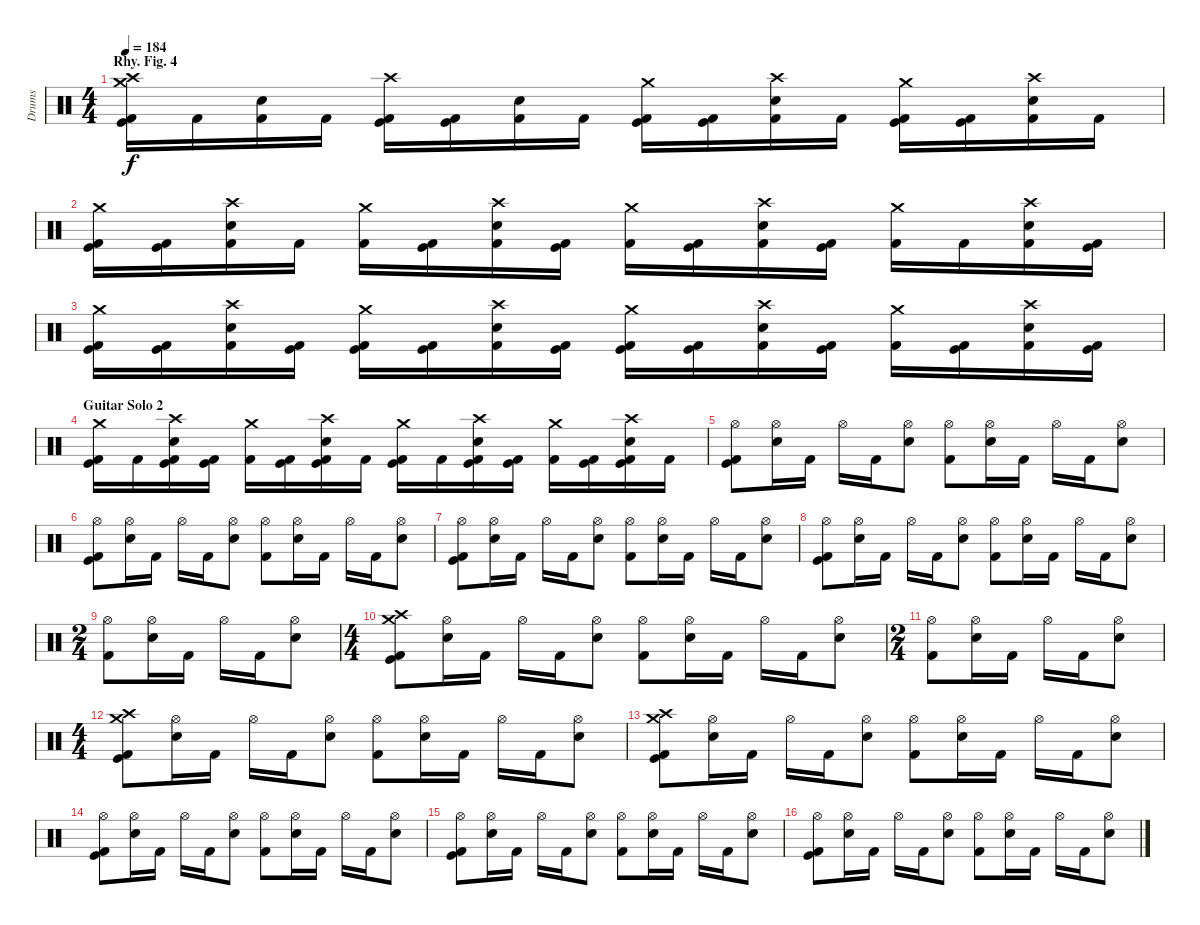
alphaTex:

\track ("Drums" "Drums") {instrument percussion}
\staff {score}
\articulation defaults
\ts (4 4)
\section ("" "Rhy. Fig. 4")
\tempo 184
\clef neutral
\ks c
("Crash high (hit)" "Crash medium (hit)" "Kick (hit)" "Kick (hit) 2").16{dy f} "Kick (hit) 2".16 ("Snare (hit) 2" "Kick (hit) 2").16 "Kick (hit) 2".16 ("Crash high (hit)" "Kick (hit)" "Kick (hit) 2").16 ("Kick (hit)" "Kick (hit) 2").16 ("Snare (hit) 2" "Kick (hit) 2").16 "Kick (hit) 2".16 ("Crash medium (hit)" "Kick (hit)" "Kick (hit) 2").16 ("Kick (hit)" "Kick (hit) 2").16 ("Crash high (hit)" "Snare (hit) 2" "Kick (hit) 2").16 "Kick (hit) 2".16 ("Crash medium (hit)" "Kick (hit)" "Kick (hit) 2").16 ("Kick (hit)" "Kick (hit) 2").16 ("Crash high (hit)" "Snare (hit) 2" "Kick (hit) 2").16 "Kick (hit) 2".16 |
("Crash medium (hit)" "Kick (hit)" "Kick (hit) 2").16 ("Kick (hit)" "Kick (hit) 2").16 ("Crash high (hit)" "Snare (hit) 2" "Kick (hit) 2").16 "Kick (hit) 2".16 ("Crash medium (hit)" "Kick (hit) 2").16 ("Kick (hit)" "Kick (hit) 2").16 ("Crash high (hit)" "Snare (hit) 2" "Kick (hit) 2").16 ("Kick (hit)" "Kick (hit) 2").16 ("Crash medium (hit)" "Kick (hit) 2").16 ("Kick (hit)" "Kick (hit) 2").16 ("Crash high (hit)" "Snare (hit) 2" "Kick (hit) 2").16 ("Kick (hit)" "Kick (hit) 2").16 ("Crash medium (hit)" "Kick (hit) 2").16 "Kick (hit) 2".16 ("Crash high (hit)" "Snare (hit) 2" "Kick (hit) 2").16 ("Kick (hit)" "Kick (hit) 2").16 |
("Crash medium (hit)" "Kick (hit)" "Kick (hit) 2").16 ("Kick (hit)" "Kick (hit) 2").16 ("Crash high (hit)" "Snare (hit) 2" "Kick (hit) 2").16 ("Kick (hit)" "Kick (hit) 2").16 ("Crash medium (hit)" "Kick (hit)" "Kick (hit) 2").16 ("Kick (hit)" "Kick (hit) 2").16 ("Crash high (hit)" "Snare (hit) 2" "Kick (hit) 2").16 ("Kick (hit)" "Kick (hit) 2").16 ("Crash medium (hit)" "Kick (hit)" "Kick (hit) 2").16 ("Kick (hit)" "Kick (hit) 2").16 ("Crash high (hit)" "Snare (hit) 2" "Kick (hit) 2").16 ("Kick (hit)" "Kick (hit) 2").16 ("Crash medium (hit)" "Kick (hit) 2").16 ("Kick (hit)" "Kick (hit) 2").16 ("Crash high (hit)" "Snare (hit) 2" "Kick (hit) 2").16 ("Kick (hit)" "Kick (hit) 2").16 |
\section ("" "Guitar Solo 2")
("Crash medium (hit)" "Kick (hit)" "Kick (hit) 2").16 "Kick (hit) 2".16 ("Crash high (hit)" "Snare (hit) 2" "Kick (hit)" "Kick (hit) 2").16 ("Kick (hit)" "Kick (hit) 2").16 ("Crash medium (hit)" "Kick (hit) 2").16 ("Kick (hit)" "Kick (hit) 2").16 ("Crash high (hit)" "Snare (hit) 2" "Kick (hit)" "Kick (hit) 2").16 "Kick (hit) 2".16 ("Crash medium (hit)" "Kick (hit)" "Kick (hit) 2").16 "Kick (hit) 2".16 ("Crash high (hit)" "Snare (hit) 2" "Kick (hit)" "Kick (hit) 2").16 ("Kick (hit)" "Kick (hit) 2").16 ("Crash medium (hit)" "Kick (hit) 2").16 ("Kick (hit)" "Kick (hit) 2").16 ("Crash high (hit)" "Snare (hit) 2" "Kick (hit)" "Kick (hit) 2").16 "Kick (hit) 2".16 |
("Hi-Hat (open)" "Kick (hit)" "Kick (hit) 2").8 ("Hi-Hat (open)" "Snare (hit) 2").16 "Kick (hit) 2".16 "Hi-Hat (open)".16 "Kick (hit) 2".16 ("Hi-Hat (open)" "Snare (hit) 2").8 ("Hi-Hat (open)" "Kick (hit) 2").8 ("Hi-Hat (open)" "Snare (hit) 2").16 "Kick (hit) 2".16 "Hi-Hat (open)".16 "Kick (hit) 2".16 ("Hi-Hat (open)" "Snare (hit) 2").8 |
("Hi-Hat (open)" "Kick (hit)" "Kick (hit) 2").8 ("Hi-Hat (open)" "Snare (hit) 2").16 "Kick (hit) 2".16 "Hi-Hat (open)".16 "Kick (hit) 2".16 ("Hi-Hat (open)" "Snare (hit) 2").8 ("Hi-Hat (open)" "Kick (hit) 2").8 ("Hi-Hat (open)" "Snare (hit) 2").16 "Kick (hit) 2".16 "Hi-Hat (open)".16 "Kick (hit) 2".16 ("Hi-Hat (open)" "Snare (hit) 2").8 |
("Hi-Hat (open)" "Kick (hit)" "Kick (hit) 2").8 ("Hi-Hat (open)" "Snare (hit) 2").16 "Kick (hit) 2".16 "Hi-Hat (open)".16 "Kick (hit) 2".16 ("Hi-Hat (open)" "Snare (hit) 2").8 ("Hi-Hat (open)" "Kick (hit) 2").8 ("Hi-Hat (open)" "Snare (hit) 2").16 "Kick (hit) 2".16 "Hi-Hat (open)".16 "Kick (hit) 2".16 ("Hi-Hat (open)" "Snare (hit) 2").8 |
("Hi-Hat (open)" "Kick (hit)" "Kick (hit) 2").8 ("Hi-Hat (open)" "Snare (hit) 2").16 "Kick (hit) 2".16 "Hi-Hat (open)".16 "Kick (hit) 2".16 ("Hi-Hat (open)" "Snare (hit) 2").8 ("Hi-Hat (open)" "Kick (hit) 2").8 ("Hi-Hat (open)" "Snare (hit) 2").16 "Kick (hit) 2".16 "Hi-Hat (open)".16 "Kick (hit) 2".16 ("Hi-Hat (open)" "Snare (hit) 2").8 |
\ts (2 4)
("Hi-Hat (open)" "Kick (hit) 2").8 ("Hi-Hat (open)" "Snare (hit) 2").16 "Kick (hit) 2".16 "Hi-Hat (open)".16 "Kick (hit) 2".16 ("Hi-Hat (open)" "Snare (hit) 2").8 |
\ts (4 4)
("Crash high (hit)" "Crash medium (hit)" "Kick (hit)" "Kick (hit) 2").8 ("Hi-Hat (open)" "Snare (hit) 2").16 "Kick (hit) 2".16 "Hi-Hat (open)".16 "Kick (hit) 2".16 ("Hi-Hat (open)" "Snare (hit) 2").8 ("Hi-Hat (open)" "Kick (hit) 2").8 ("Hi-Hat (open)" "Snare (hit) 2").16 "Kick (hit) 2".16 "Hi-Hat (open)".16 "Kick (hit) 2".16 ("Hi-Hat (open)" "Snare (hit) 2").8 |
\ts (2 4)
("Hi-Hat (open)" "Kick (hit) 2").8 ("Hi-Hat (open)" "Snare (hit) 2").16 "Kick (hit) 2".16 "Hi-Hat (open)".16 "Kick (hit) 2".16 ("Hi-Hat (open)" "Snare (hit) 2").8 |
\ts (4 4)
("Crash high (hit)" "Crash medium (hit)" "Kick (hit)" "Kick (hit) 2").8 ("Hi-Hat (open)" "Snare (hit) 2").16 "Kick (hit) 2".16 "Hi-Hat (open)".16 "Kick (hit) 2".16 ("Hi-Hat (open)" "Snare (hit) 2").8 ("Hi-Hat (open)" "Kick (hit) 2").8 ("Hi-Hat (open)" "Snare (hit) 2").16 "Kick (hit) 2".16 "Hi-Hat (open)".16 "Kick (hit) 2".16 ("Hi-Hat (open)" "Snare (hit) 2").8 |
("Crash high (hit)" "Crash medium (hit)" "Kick (hit)" "Kick (hit) 2").8 ("Hi-Hat (open)" "Snare (hit) 2").16 "Kick (hit) 2".16 "Hi-Hat (open)".16 "Kick (hit) 2".16 ("Hi-Hat (open)" "Snare (hit) 2").8 ("Hi-Hat (open)" "Kick (hit) 2").8 ("Hi-Hat (open)" "Snare (hit) 2").16 "Kick (hit) 2".16 "Hi-Hat (open)".16 "Kick (hit) 2".16 ("Hi-Hat (open)" "Snare (hit) 2").8 |
("Hi-Hat (open)" "Kick (hit)" "Kick (hit) 2").8 ("Hi-Hat (open)" "Snare (hit) 2").16 "Kick (hit) 2".16 "Hi-Hat (open)".16 "Kick (hit) 2".16 ("Hi-Hat (open)" "Snare (hit) 2").8 ("Hi-Hat (open)" "Kick (hit) 2").8 ("Hi-Hat (open)" "Snare (hit) 2").16 "Kick (hit) 2".16 "Hi-Hat (open)".16 "Kick (hit) 2".16 ("Hi-Hat (open)" "Snare (hit) 2").8 |
("Hi-Hat (open)" "Kick (hit)" "Kick (hit) 2").8 ("Hi-Hat (open)" "Snare (hit) 2").16 "Kick (hit) 2".16 "Hi-Hat (open)".16 "Kick (hit) 2".16 ("Hi-Hat (open)" "Snare (hit) 2").8 ("Hi-Hat (open)" "Kick (hit) 2").8 ("Hi-Hat (open)" "Snare (hit) 2").16 "Kick (hit) 2".16 "Hi-Hat (open)".16 "Kick (hit) 2".16 ("Hi-Hat (open)" "Snare (hit) 2").8 |
("Hi-Hat (open)" "Kick (hit)" "Kick (hit) 2").8 ("Hi-Hat (open)" "Snare (hit) 2").16 "Kick (hit) 2".16 "Hi-Hat (open)".16 "Kick (hit) 2".16 ("Hi-Hat (open)" "Snare (hit) 2").8 ("Hi-Hat (open)" "Kick (hit) 2").8 ("Hi-Hat (open)" "Snare (hit) 2").16 "Kick (hit) 2".16 "Hi-Hat (open)".16 "Kick (hit) 2".16 ("Hi-Hat (open)" "Snare (hit) 2").8
